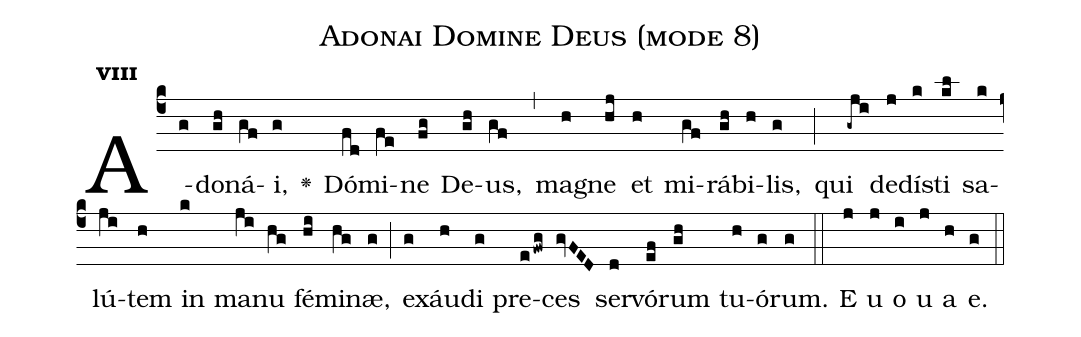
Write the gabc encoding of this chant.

name:Adonai Domine Deus (mode 8);
office-part:Antiphona;
mode:8;
%%
initial-style: 1;
name: Adonai Domine Deus;
book: Antiphonae & Responsoria/Tomus IV, p. 44;
occasion: Dominica XXVI per Annum;
office-part: 1V Ant M-II ad lib;
annotation: 8g;
centering-scheme: english;
font: OFLSortsMillGoudy;
height: 11;
width: 4.5;
%%
(c4)A(g)do(gh)ná(gf)i,(g) <v>\greheightstar</v>() Dó(fd)mi(fe)ne(fg) De(gh)us,(gf) (,) ma(h)gne(hj) et(h) mi(gf)rá(gh)bi(h)lis,(g) (;) qui(-gji) de(j)dí(k)sti(kl) sa(k)lú(ji)tem(h) in(k) ma(ji)nu(hg) fé(hi)mi(hg)næ,(g) (;) ex(g)áu(h)di(g) pre(efwg)ces(gvFED) ser(d)vó(ef)rum(gh) tu(h)ó(g)rum.(g) (::) E(j) u(j) o(i) u(j) a(h) e.(g) (::)
